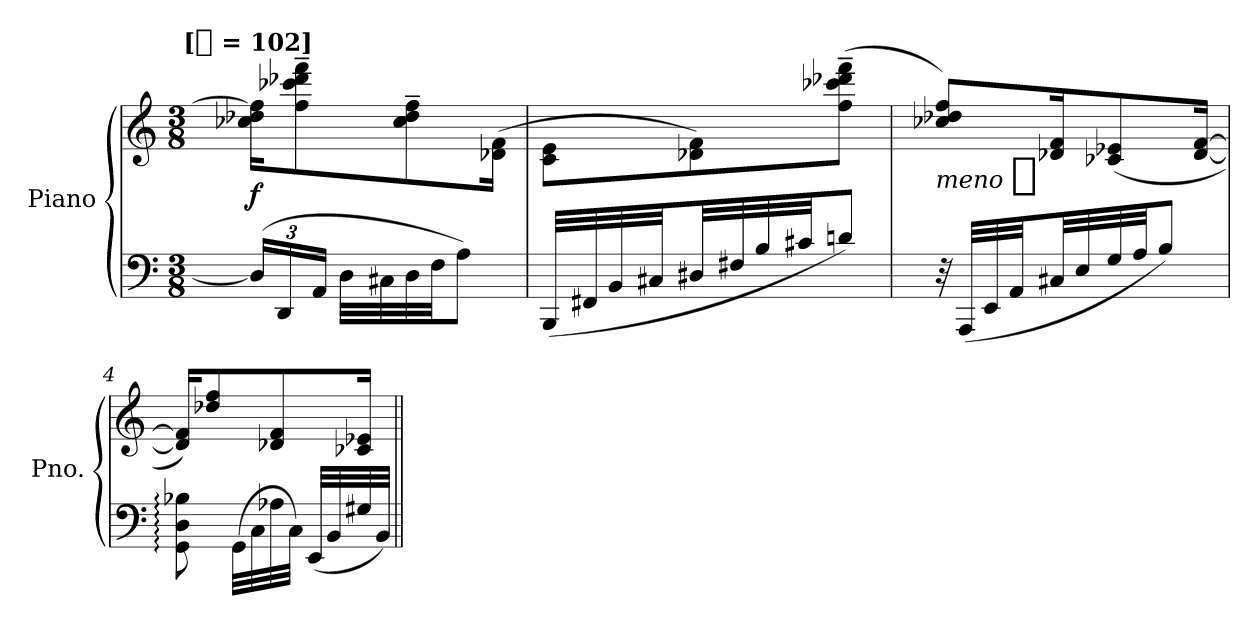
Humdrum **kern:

**kern	**kern	**dynam
*part1	*part1	*part1
*staff2	*staff1	*staff1/2
*I"Piano	*	*
*I'Pno.	*	*
*clefF4	*clefG2	*
*k[]	*k[]	*
*C:	*C:	*
!!LO:TX:omd:t=[[8th] = 102]
*M3/8	*M3/8	*
*MM51	*MM51	*
=1	=1	=1
(24DnLL]	16cc-X 16dd-X 16ff]KL	f
24DD	.	.
.	8ff~ 8ccc-X~ 8ddd-X~ 8fff~	.
24AAJJ	.	.
32DLLL	.	.
32C#X	.	.
32D	8cc-~ 8dd-~ 8ff~	.
32FJJ	.	.
8AJ)	.	.
.	(16d-X 16fJk	.
=2	=2	=2
(32BBBLLL	8c 8eL	.
32FF#X	.	.
32BB	.	.
32C#XJJ	.	.
32D#XLL	8d-X 8f)	.
32F#X	.	.
32B	.	.
32c#XJJ	.	.
8dnJ)	(8ff~ 8ccc-X~ 8ddd-X~ 8fff~J	.
=3	=3	=3
!	!	!LO:DY:t=meno %s
32r	8cc-X 8dd-X 8ffL)	f
(32AAALLL	.	.
32EE	.	.
32AAJJ	.	.
32C#XLL	16d-X 16fK	.
32E	.	.
32G	(8c-X 8e-X	.
32AJJ	.	.
8BJ)	.	.
.	[16d- [16fJk	.
=4	=4	=4
8GG: 8D: 8B-X:	16d-] 16f]KL)	.
.	8dd-X 8ff	.
(32GGLLL	.	.
32C	.	.
32A-X	8d-X 8f	.
32CJJJ)	.	.
(32EELLL	.	.
32BB	.	.
32G#X	16c-X 16e-XJk	.
32BBJJJ)	.	.
=||	=||	=||
*-	*-	*-
